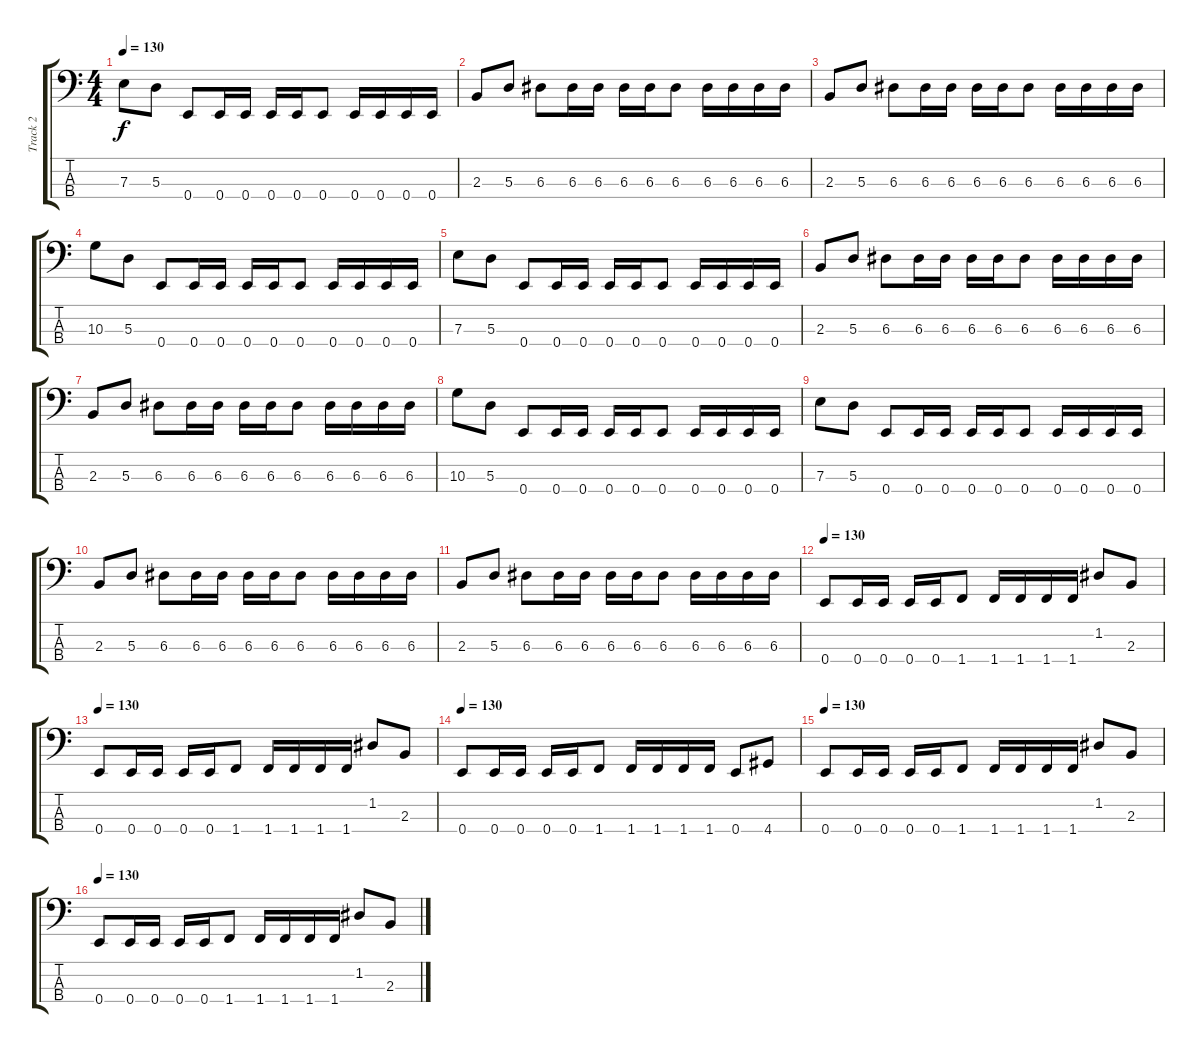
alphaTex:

\track ("Track 2" "Track 2") {instrument electricbasspick}
\staff {score tabs}
\tuning (G2 D2 A1 E1) {hide}
\ts (4 4)
\tempo 130
\clef f4
\ks c
7.3.8{dy f} 5.3.8 0.4.8 0.4.16 0.4.16 0.4.16 0.4.16 0.4.8 0.4.16 0.4.16 0.4.16 0.4.16 |
2.3.8 5.3.8 6.3.8 6.3.16 6.3.16 6.3.16 6.3.16 6.3.8 6.3.16 6.3.16 6.3.16 6.3.16 |
2.3.8 5.3.8 6.3.8 6.3.16 6.3.16 6.3.16 6.3.16 6.3.8 6.3.16 6.3.16 6.3.16 6.3.16 |
10.3.8 5.3.8 0.4.8 0.4.16 0.4.16 0.4.16 0.4.16 0.4.8 0.4.16 0.4.16 0.4.16 0.4.16 |
7.3.8 5.3.8 0.4.8 0.4.16 0.4.16 0.4.16 0.4.16 0.4.8 0.4.16 0.4.16 0.4.16 0.4.16 |
2.3.8 5.3.8 6.3.8 6.3.16 6.3.16 6.3.16 6.3.16 6.3.8 6.3.16 6.3.16 6.3.16 6.3.16 |
2.3.8 5.3.8 6.3.8 6.3.16 6.3.16 6.3.16 6.3.16 6.3.8 6.3.16 6.3.16 6.3.16 6.3.16 |
10.3.8 5.3.8 0.4.8 0.4.16 0.4.16 0.4.16 0.4.16 0.4.8 0.4.16 0.4.16 0.4.16 0.4.16 |
7.3.8 5.3.8 0.4.8 0.4.16 0.4.16 0.4.16 0.4.16 0.4.8 0.4.16 0.4.16 0.4.16 0.4.16 |
2.3.8 5.3.8 6.3.8 6.3.16 6.3.16 6.3.16 6.3.16 6.3.8 6.3.16 6.3.16 6.3.16 6.3.16 |
2.3.8 5.3.8 6.3.8 6.3.16 6.3.16 6.3.16 6.3.16 6.3.8 6.3.16 6.3.16 6.3.16 6.3.16 |
\tempo 130
0.4.8 0.4.16 0.4.16 0.4.16 0.4.16 1.4.8 1.4.16 1.4.16 1.4.16 1.4.16 1.2.8 2.3.8 |
\tempo 130
0.4.8 0.4.16 0.4.16 0.4.16 0.4.16 1.4.8 1.4.16 1.4.16 1.4.16 1.4.16 1.2.8 2.3.8 |
\tempo 130
0.4.8 0.4.16 0.4.16 0.4.16 0.4.16 1.4.8 1.4.16 1.4.16 1.4.16 1.4.16 0.4.8 4.4.8 |
\tempo 130
0.4.8 0.4.16 0.4.16 0.4.16 0.4.16 1.4.8 1.4.16 1.4.16 1.4.16 1.4.16 1.2.8 2.3.8 |
\tempo 130
0.4.8 0.4.16 0.4.16 0.4.16 0.4.16 1.4.8 1.4.16 1.4.16 1.4.16 1.4.16 1.2.8 2.3.8
